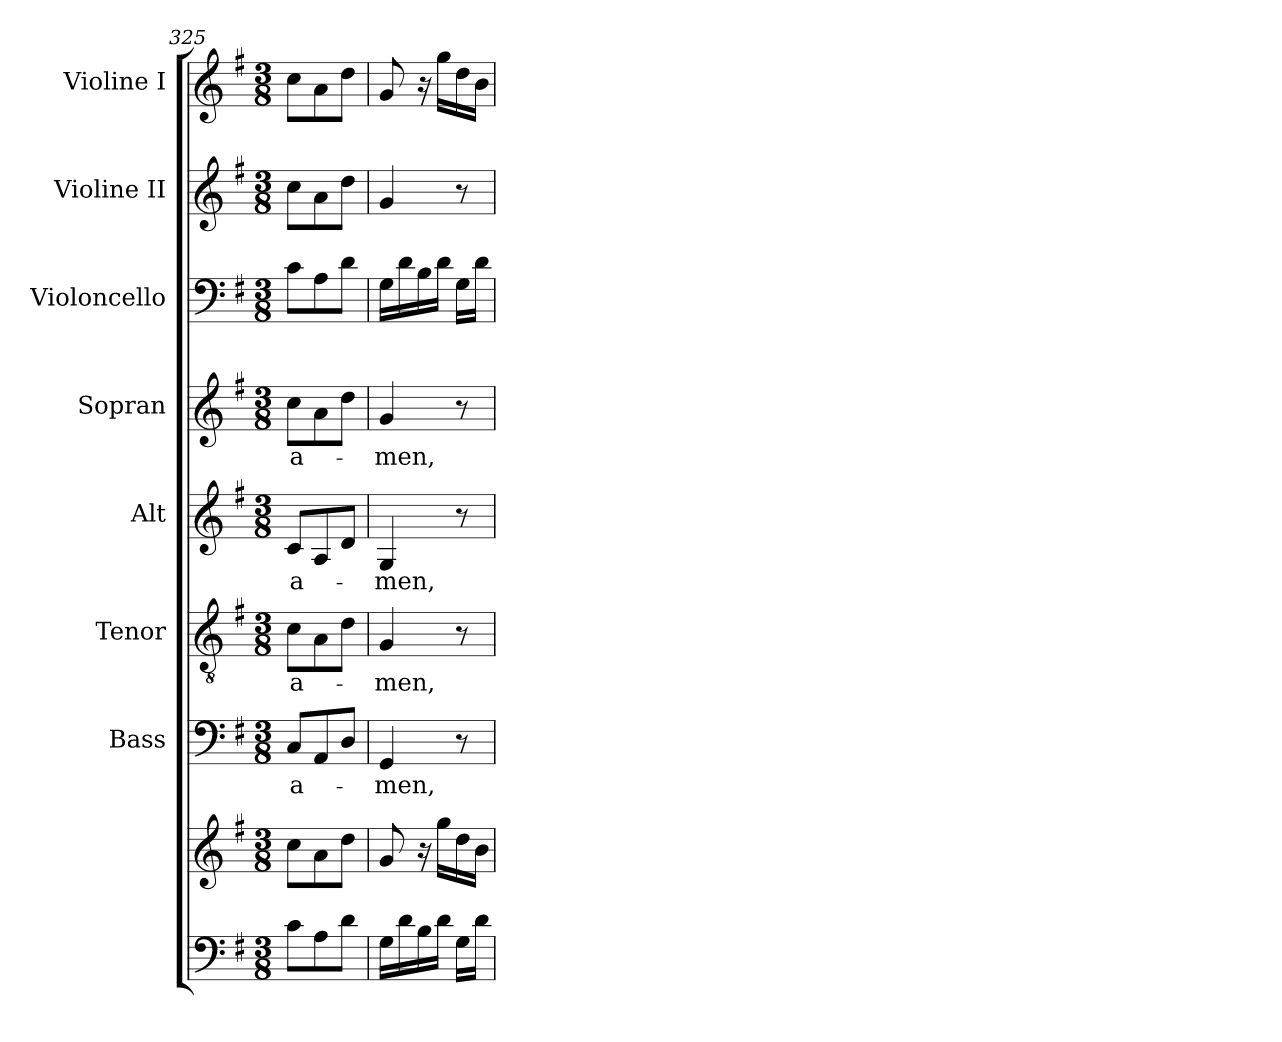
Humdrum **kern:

**kern	**kern	**kern	**text	**kern	**text	**kern	**text	**kern	**text	**kern	**kern	**kern
*part8	*part8	*part7	*part7	*part6	*part6	*part5	*part5	*part4	*part4	*part3	*part2	*part1
*staff9	*staff8	*staff7	*staff7	*staff6	*staff6	*staff5	*staff5	*staff4	*staff4	*staff3	*staff2	*staff1
*	*	*I"Bass	*	*I"Tenor	*	*I"Alt	*	*I"Sopran	*	*I"Violoncello	*I"Violine II	*I"Violine I
*	*	*I'B.	*	*I'T.	*	*I'A.	*	*I'S.	*	*I'Vc.	*I'Vl. II	*I'Vl. I
*clefF4	*clefG2	*clefF4	*	*clefGv2	*	*clefG2	*	*clefG2	*	*clefF4	*clefG2	*clefG2
*	*	*	*	*	*	*	*	*	*	*ITrd7c12	*	*
*k[f#]	*k[f#]	*k[f#]	*	*k[f#]	*	*k[f#]	*	*k[f#]	*	*k[f#]	*k[f#]	*k[f#]
*G:	*G:	*G:	*	*G:	*	*G:	*	*G:	*	*G:	*G:	*G:
*M3/8	*M3/8	*M3/8	*	*M3/8	*	*M3/8	*	*M3/8	*	*M3/8	*M3/8	*M3/8
=325	=325	=325	=325	=325	=325	=325	=325	=325	=325	=325	=325	=325
!	!	!	!LO:LY:b	!	!LO:LY:b	!	!LO:LY:b	!	!LO:LY:b	!	!	!
8c\L	8cc\L	8C/L	a-	8c\L	a-	8c/L	a-	8cc\L	a-	8C\L	8cc\L	8cc\L
8A\	8a\	8AA/	.	8A\	.	8A/	.	8a\	.	8AA\	8a\	8a\
8d\J	8dd\J	8D/J	.	8d\J	.	8d/J	.	8dd\J	.	8D\J	8dd\J	8dd\J
=326	=326	=326	=326	=326	=326	=326	=326	=326	=326	=326	=326	=326
!	!	!	!LO:LY:b	!	!LO:LY:b	!	!LO:LY:b	!	!LO:LY:b	!	!	!
16G\LL	8g/	4GG/	-men,	4G/	-men,	4G/	-men,	4g/	-men,	16GG\LL	4g/	8g/
16d\	.	.	.	.	.	.	.	.	.	16D\	.	.
16B\	16r	.	.	.	.	.	.	.	.	16BB\	.	16r
16d\JJ	16gg\LL	.	.	.	.	.	.	.	.	16D\JJ	.	16gg\LL
16G\LL	16dd\	8r	.	8r	.	8r	.	8r	.	16GG\LL	8r	16dd\
16d\JJ	16b\JJ	.	.	.	.	.	.	.	.	16D\JJ	.	16b\JJ
=	=	=	=	=	=	=	=	=	=	=	=	=
*-	*-	*-	*-	*-	*-	*-	*-	*-	*-	*-	*-	*-
